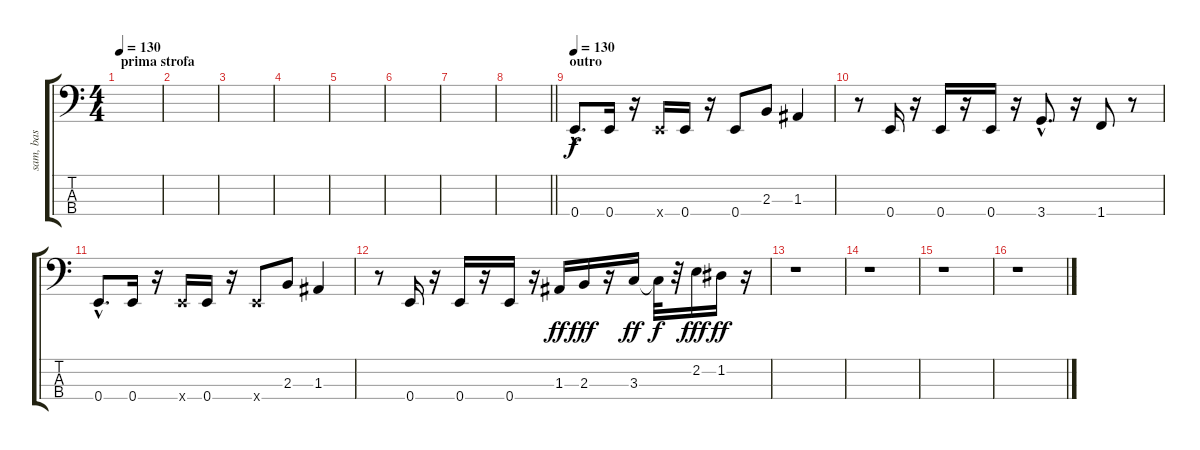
\track ("sam, bas" "sam, bas") {instrument electricbassfinger}
\staff {score tabs}
\tuning (G2 D2 A1 E1) {hide}
\ts (4 4)
\section ("" "prima strofa")
\tempo 130
\clef f4
\ks c
|
|
|
|
|
|
|
\barLineRight lightlight
|
\section ("" "outro")
\tempo 130
0.4{hac}.8{d} 0.4.16 r.16 0.4{x}.16 0.4.16 r.16 0.4.8 2.3.8 1.3.4 |
r.8 0.4.16 r.16 0.4.16 r.16 0.4.16 r.16 3.4{hac}.8{d} r.16 1.4.8 r.8 |
0.4{hac}.8{d} 0.4.16 r.16 0.4{x}.16 0.4.16 r.16 0.4{x}.8 2.3.8 1.3.4 |
r.8 0.4.16 r.16 0.4.16 r.16 0.4.16 r.16 1.3.16{dy ff} 2.3.16{dy fff} r.16 3.3.16{dy ff} 3.3{t}.32{dy f} r.32 2.2.16{dy fff} 1.2.16{dy ff} r.16 |
r.1 |
r.1 |
r.1 |
r.1
